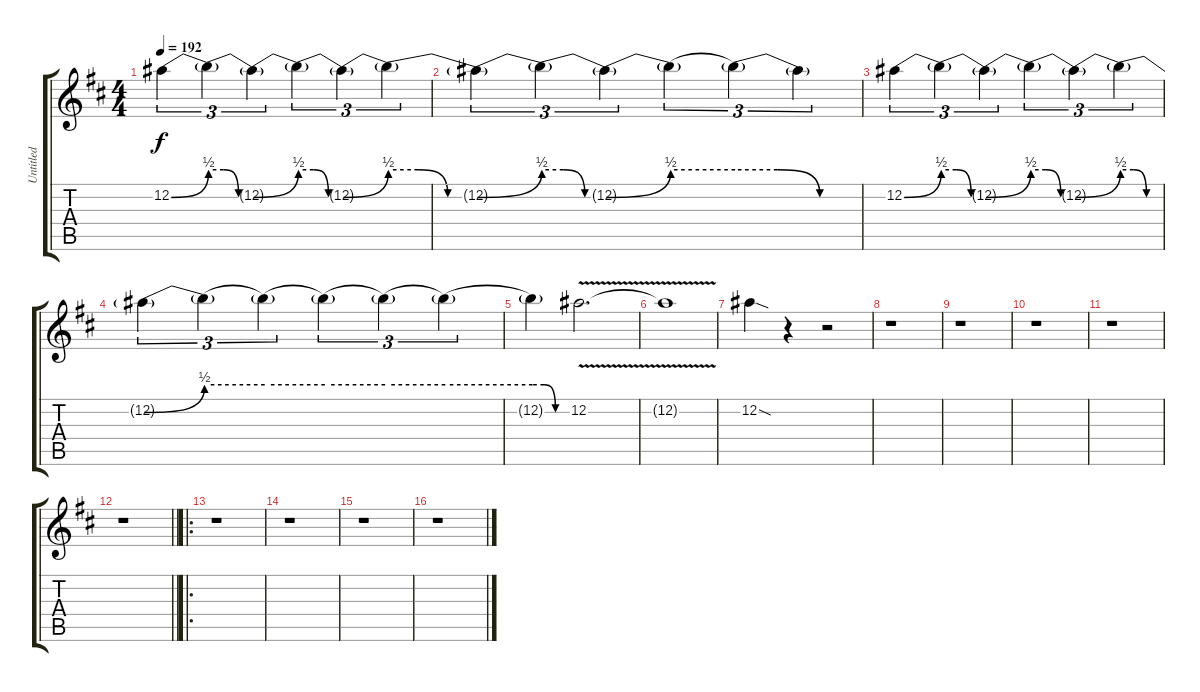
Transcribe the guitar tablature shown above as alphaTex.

\track ("Untitled" "Untitled") {instrument distortionguitar}
\staff {score tabs}
\tuning (Eb4 Bb3 Gb3 Db3 Ab2 Db2) {hide}
\ts (4 4)
\tempo 192
\clef g2
\ks d
12.2{be (bend 0 0 60 2)}.4{tu (3 2) dy f} 12.2{be (custom 0 2 20 2 40 0 60 0) t}.4{tu (3 2)} 12.2{be (bend 0 0 60 2) t}.4{tu (3 2)} 12.2{be (custom 0 2 20 2 40 0 60 0) t}.4{tu (3 2)} 12.2{be (bend 0 0 60 2) t}.4{tu (3 2)} 12.2{be (custom 0 2 20 2 40 0 60 0) t}.4{tu (3 2)} |
12.2{be (bend 0 0 60 2) t}.4{tu (3 2)} 12.2{be (custom 0 2 20 2 40 0 60 0) t}.4{tu (3 2)} 12.2{be (bend 0 0 60 2) t}.4{tu (3 2)} 12.2{be (hold 0 2 60 2) t}.4{tu (3 2)} 12.2{be (custom 0 2 20 2 40 0 60 0) t}.4{tu (3 2)} 12.2{t}.4{tu (3 2)} |
12.2{be (bend 0 0 60 2)}.4{tu (3 2)} 12.2{be (custom 0 2 20 2 40 0 60 0) t}.4{tu (3 2)} 12.2{be (bend 0 0 60 2) t}.4{tu (3 2)} 12.2{be (custom 0 2 20 2 40 0 60 0) t}.4{tu (3 2)} 12.2{be (bend 0 0 60 2) t}.4{tu (3 2)} 12.2{be (custom 0 2 20 2 40 0 60 0) t}.4{tu (3 2)} |
12.2{be (bend 0 0 60 2) t}.4{tu (3 2)} 12.2{be (hold 0 2 60 2) t}.4{tu (3 2)} 12.2{be (hold 0 2 60 2) t}.4{tu (3 2)} 12.2{be (hold 0 2 60 2) t}.4{tu (3 2)} 12.2{be (hold 0 2 60 2) t}.4{tu (3 2)} 12.2{be (hold 0 2 60 2) t}.4{tu (3 2)} |
12.2{be (custom 0 2 20 2 40 0 60 0) t}.4 12.2{v}.2{d} |
12.2{v t}.1 |
12.2{sod}.4 r.4 r.2 |
r.1 |
r.1 |
r.1 |
r.1 |
\barLineRight lightlight
r.1 |
\ro
r.1 |
r.1 |
r.1 |
r.1
